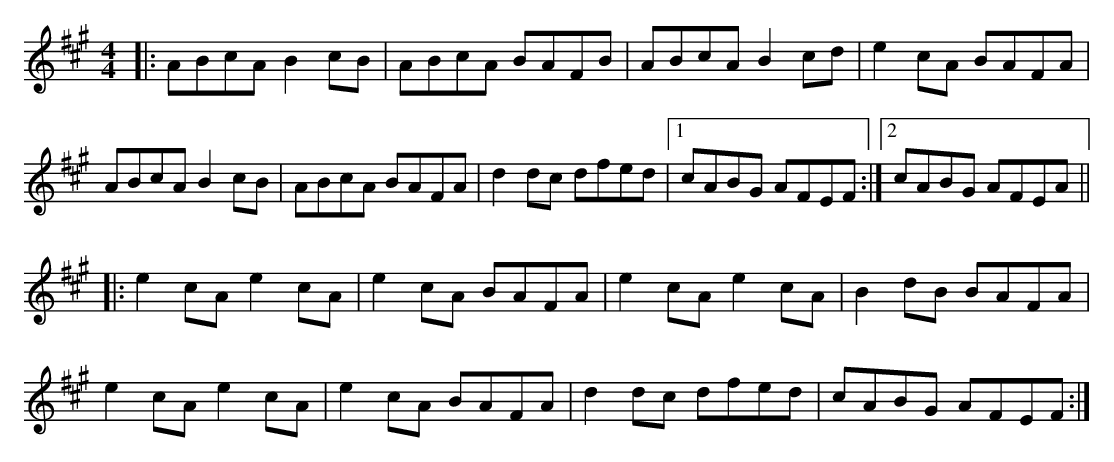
X:1
M:4/4
K:A
|:ABcA B2cB|ABcA BAFB|ABcA B2cd|e2cA BAFA|
ABcA B2cB|ABcA BAFA|d2dc dfed|1 cABG AFEF:|2 cABG AFEA||
|:e2 cA e2 cA|e2 cA BAFA|e2 cA e2 cA|B2 dB BAFA|
e2 cA e2 cA|e2 cA BAFA|d2dc dfed|cABG AFEF:|
